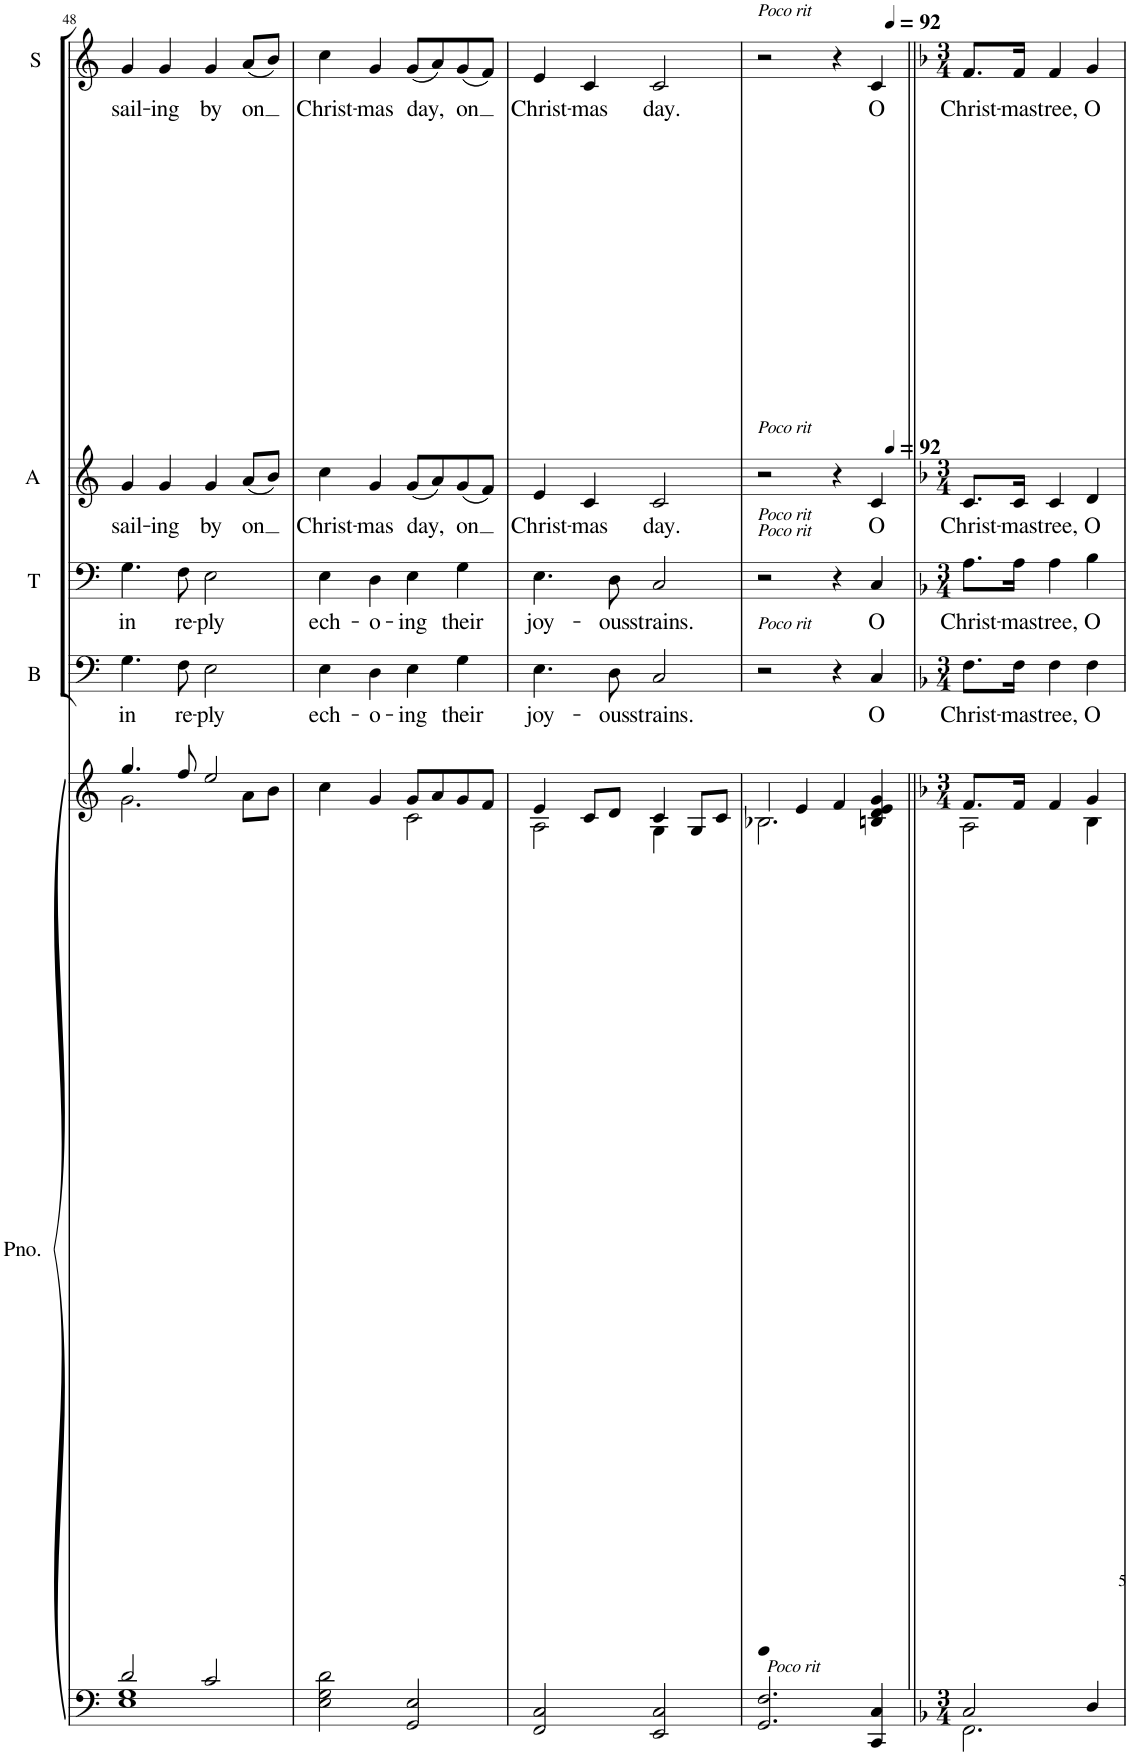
**kern	**kern	**kern	**text	**kern	**text	**kern	**text	**kern	**text
*part5	*part5	*part4	*part4	*part3	*part3	*part2	*part2	*part1	*part1
*staff6	*staff5	*staff4	*staff4	*staff3	*staff3	*staff2	*staff2	*staff1	*staff1
*I"Piano	*	*I"Bass	*	*I"Tenor	*	*I"Alto	*	*I"Soprano	*
*I'Pno.	*	*I'B	*	*I'T	*	*I'A	*	*I'S	*
!!LO:PB:g=z
*clefF4	*clefG2	*clefF4	*	*clefF4	*	*clefG2	*	*clefG2	*
*k[]	*k[]	*k[]	*	*k[]	*	*k[]	*	*k[]	*
*M4/4	*M4/4	*M4/4	*	*M4/4	*	*M4/4	*	*M4/4	*
=48	=48	=48	=48	=48	=48	=48	=48	=48	=48
*^	*^	*	*	*	*	*	*	*	*
!	!	!	!	!	!LO:LY:b	!	!LO:LY:b	!	!LO:LY:b	!	!LO:LY:b
2d/	1E 1G	4.gg/	2.g\	4.G\	in	4.G\	in	4g/	sail-	4g/	sail-
!	!	!	!	!	!	!	!	!	!LO:LY:b	!	!LO:LY:b
.	.	.	.	.	.	.	.	4g/	-ing	4g/	-ing
!	!	!	!	!	!LO:LY:b	!	!LO:LY:b	!	!	!	!
.	.	8ff/	.	8F\	re-	8F\	re-	.	.	.	.
!	!	!	!	!	!LO:LY:b	!	!LO:LY:b	!	!LO:LY:b	!	!LO:LY:b
2c/	.	2ee/	.	2E\	-ply	2E\	-ply	4g/	by	4g/	by
!	!	!	!	!	!	!	!	!	!LO:LY:b	!	!LO:LY:b
.	.	.	8a\L	.	.	.	.	(8a/L	on	(8a/L	on
.	.	.	8b\J	.	.	.	.	8b/J)	.	8b/J)	.
*v	*v	*	*	*	*	*	*	*	*	*	*
=49	=49	=49	=49	=49	=49	=49	=49	=49	=49	=49
!	!	!	!	!LO:LY:b	!	!LO:LY:b	!	!LO:LY:b	!	!LO:LY:b
2E\ 2G\ 2d\	4cc\	2ryy	4E\	ech-	4E\	ech-	4cc\	Christ-	4cc\	Christ-
!	!	!	!	!LO:LY:b	!	!LO:LY:b	!	!LO:LY:b	!	!LO:LY:b
.	4g/	.	4D\	-o-	4D\	-o-	4g/	-mas	4g/	-mas
!	!	!	!	!LO:LY:b	!	!LO:LY:b	!	!LO:LY:b	!	!LO:LY:b
2GG/ 2E/	8g/L	2c\	4E\	-ing	4E\	-ing	(8g/L	day,	(8g/L	day,
.	8a/	.	.	.	.	.	8a/)	.	8a/)	.
!	!	!	!	!LO:LY:b	!	!LO:LY:b	!	!LO:LY:b	!	!LO:LY:b
.	8g/	.	4G\	their	4G\	their	(8g/	on	(8g/	on
.	8f/J	.	.	.	.	.	8f/J)	.	8f/J)	.
=50	=50	=50	=50	=50	=50	=50	=50	=50	=50	=50
!	!	!	!	!LO:LY:b	!	!LO:LY:b	!	!LO:LY:b	!	!LO:LY:b
2FF/ 2C/	4e/	2A\	4.E\	joy-	4.E\	joy-	4e/	Christ-	4e/	Christ-
!	!	!	!	!	!	!	!	!LO:LY:b	!	!LO:LY:b
.	8c/L	.	.	.	.	.	4c/	-mas	4c/	-mas
!	!	!	!	!LO:LY:b	!	!LO:LY:b	!	!	!	!
.	8d/J	.	8D\	-ous	8D\	-ous	.	.	.	.
!	!	!	!	!LO:LY:b	!	!LO:LY:b	!	!LO:LY:b	!	!LO:LY:b
2EE/ 2C/	4c/	4G\	2C/	strains.	2C/	strains.	2c/	day.	2c/	day.
.	8G/L	4ryy	.	.	.	.	.	.	.	.
.	8c/J	.	.	.	.	.	.	.	.	.
=51	=51	=51	=51	=51	=51	=51	=51	=51	=51	=51
!	!	!	!	!	!	!	!	!	!LO:TX:a:i:t=Poco rit	!
!	!	!	!	!	!	!	!LO:TX:a:i:t=Poco rit	!	!	!
!	!	!	!	!	!LO:TX:a:i:t=Poco rit	!	!	!	!	!
!	!	!	!	!	!LO:TX:a:i:t=Poco rit	!	!	!	!	!
!	!	!	!LO:TX:a:i:t=Poco rit	!	!	!	!	!	!	!
!	!LO:TX:b:i:t=Poco rit	!	!	!	!	!	!	!	!	!
2.GG/ 2.F/	4d/	2.B-X\	2r	.	2r	.	2r	.	2r	.
.	4e/	.	.	.	.	.	.	.	.	.
.	4f/	.	4r	.	4r	.	4r	.	4r	.
!	!	!	!	!LO:LY:b	!	!LO:LY:b	!	!LO:LY:b	!	!LO:LY:b
4CC/ 4C/	4Bn/ 4d/ 4e/ 4g/	4ryy	4C/	O	4C/	O	4c/	O	4c/	O
=52||	=52||	=52||	=52||	=52||	=52||	=52||	=52||	=52||	=52||	=52||
*k[b-]	*k[b-]	*	*k[b-]	*	*k[b-]	*	*k[b-]	*	*k[b-]	*
*M3/4	*M3/4	*	*M3/4	*	*M3/4	*	*M3/4	*	*M3/4	*
*	*	*	*	*	*	*	*	*	*MM92	*
*^	*	*	*	*	*	*	*	*	*	*
!	!	!	!	!	!LO:LY:b	!	!LO:LY:b	!	!LO:LY:b	!	!LO:LY:b
2C/	2.FF\	8.f/L	2A\	8.F\L	Christ-	8.A\L	Christ-	8.c/L	Christ-	8.f/L	Christ-
!	!	!	!	!	!LO:LY:b	!	!LO:LY:b	!	!LO:LY:b	!	!LO:LY:b
.	.	16f/Jk	.	16F\Jk	-mas	16A\Jk	-mas	16c/Jk	-mas	16f/Jk	-mas
!	!	!	!	!	!LO:LY:b	!	!LO:LY:b	!	!LO:LY:b	!	!LO:LY:b
.	.	4f/	.	4F\	tree,	4A\	tree,	4c/	tree,	4f/	tree,
!	!	!	!	!	!LO:LY:b	!	!LO:LY:b	!	!LO:LY:b	!	!LO:LY:b
4D/	.	4g/	4B-\	4F\	O	4B-\	O	4d/	O	4g/	O
*v	*v	*	*	*	*	*	*	*	*	*	*
*	*v	*v	*	*	*	*	*	*	*	*
=	=	=	=	=	=	=	=	=	=
*-	*-	*-	*-	*-	*-	*-	*-	*-	*-
